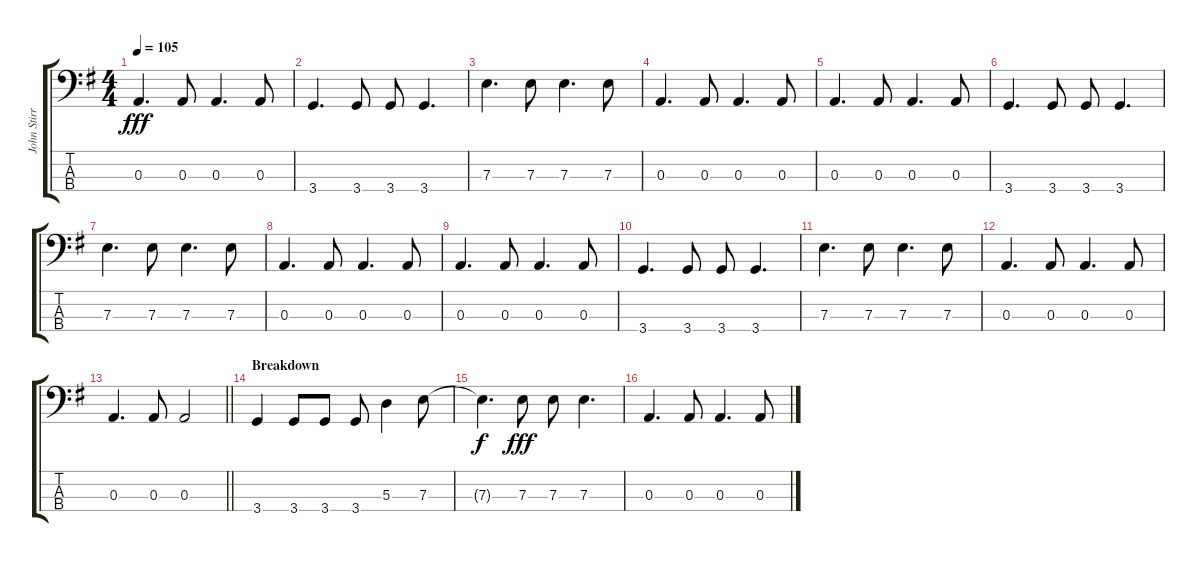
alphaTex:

\track ("John Stirratt" "John Stirr") {instrument electricbassfinger}
\staff {score tabs}
\tuning (G2 D2 A1 E1) {hide}
\ts (4 4)
\tempo 105
\clef f4
\ks g
0.3.4{d dy fff} 0.3.8 0.3.4{d} 0.3.8 |
3.4.4{d} 3.4.8 3.4.8 3.4.4{d} |
7.3.4{d} 7.3.8 7.3.4{d} 7.3.8 |
0.3.4{d} 0.3.8 0.3.4{d} 0.3.8 |
0.3.4{d} 0.3.8 0.3.4{d} 0.3.8 |
3.4.4{d} 3.4.8 3.4.8 3.4.4{d} |
7.3.4{d} 7.3.8 7.3.4{d} 7.3.8 |
0.3.4{d} 0.3.8 0.3.4{d} 0.3.8 |
0.3.4{d} 0.3.8 0.3.4{d} 0.3.8 |
3.4.4{d} 3.4.8 3.4.8 3.4.4{d} |
7.3.4{d} 7.3.8 7.3.4{d} 7.3.8 |
0.3.4{d} 0.3.8 0.3.4{d} 0.3.8 |
\barLineRight lightlight
0.3.4{d} 0.3.8 0.3.2 |
\section ("" "Breakdown")
3.4.4 3.4.8 3.4.8 3.4.8 5.3.4 7.3.8 |
7.3{t}.4{d dy f} 7.3.8{dy fff} 7.3.8 7.3.4{d} |
0.3.4{d} 0.3.8 0.3.4{d} 0.3.8
